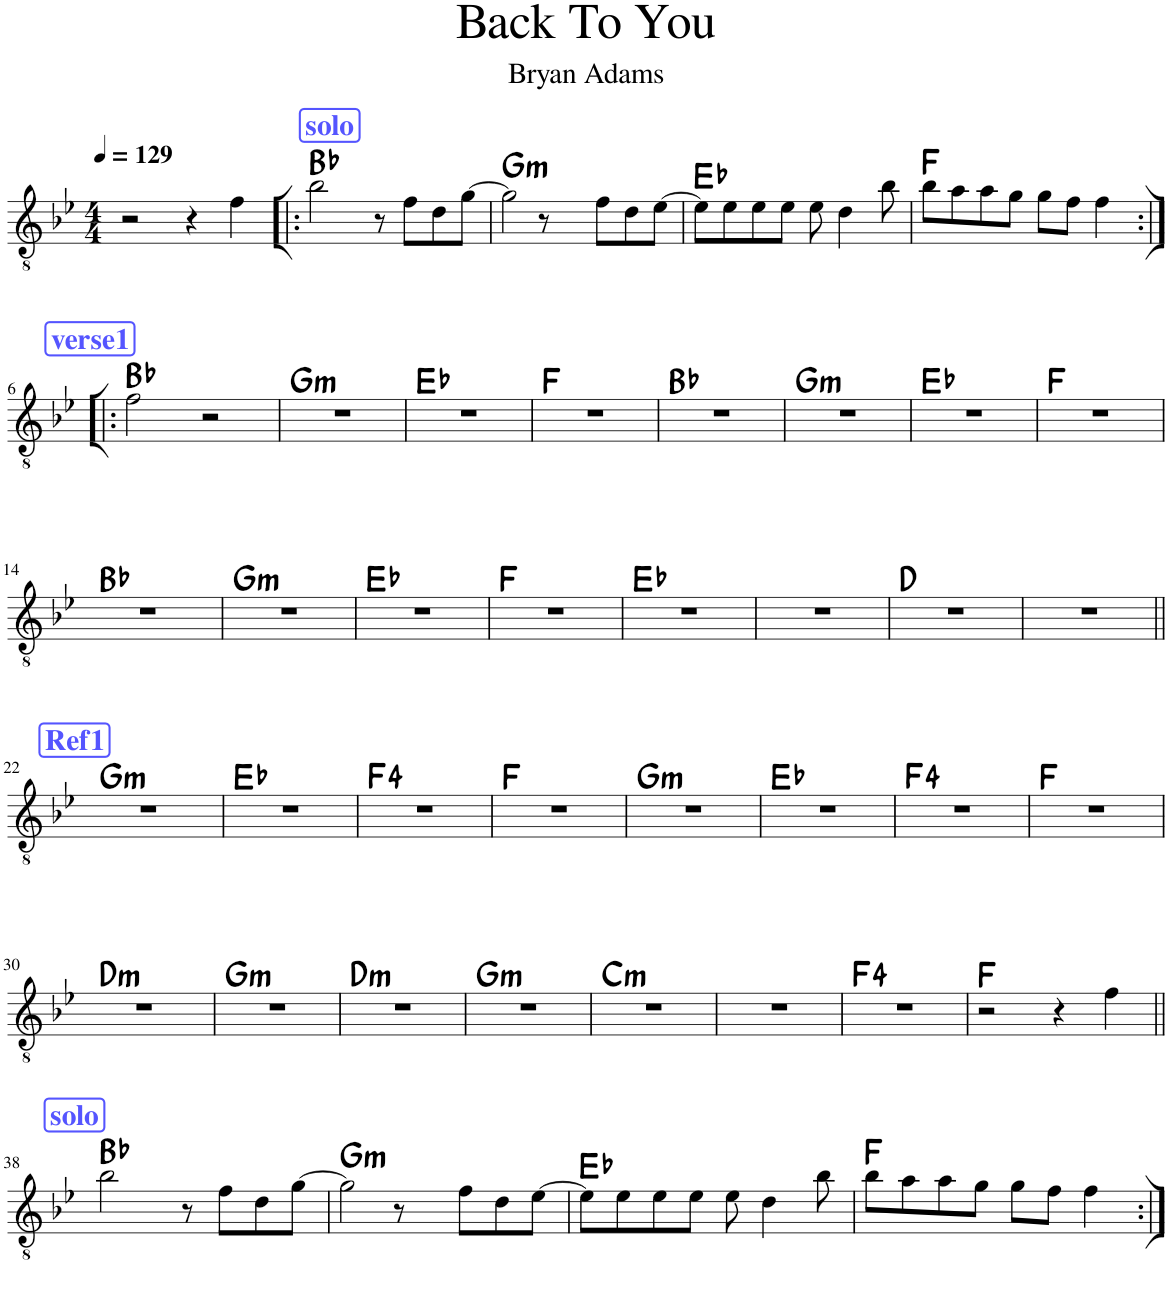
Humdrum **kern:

**kern	**harte
*part1	*part1
*staff1	*
*I"Classical Guitar	*
*I'Guit.	*
*clefGv2	*
*k[b-e-]	*
*M4/4	*
=1	=1
2r	.
4r	.
4f\	.
=2!|:	=2!|:
!!LO:REH:place=s1:a:B:cj:color=#5555FF:fs=14:t=solo
*MM129	*
2b-\	Bb:maj
8r	.
8f\L	.
8d\	.
[8g\J	.
=3	=3
!	!LO:H:kt=m
2g\]	G:min
8r	.
8f\L	.
8d\	.
[8e-\J	.
=4	=4
8e-\L]	Eb:maj
8e-\	.
8e-\	.
8e-\J	.
8e-\	.
4d\	.
8b-\	.
=5	=5
8b-\L	F:maj
8a\	.
8a\	.
8g\J	.
8g\L	.
8f\J	.
4f\	.
!!LO:LB:g=z
!!LO:REH:place=s1:a:B:cj:color=#5555FF:fs=14:t=verse1
=6:|!|:	=6:|!|:
2f\	Bb:maj
2r	.
=7	=7
!	!LO:H:kt=m
1r	G:min
=8	=8
1r	Eb:maj
=9	=9
1r	F:maj
=10	=10
1r	Bb:maj
=11	=11
!	!LO:H:kt=m
1r	G:min
=12	=12
1r	Eb:maj
=13	=13
1r	F:maj
!!LO:LB:g=z
=14	=14
1r	Bb:maj
=15	=15
!	!LO:H:kt=m
1r	G:min
=16	=16
1r	Eb:maj
=17	=17
1r	F:maj
=18	=18
1r	Eb:maj
=19	=19
1r	.
=20	=20
1r	D:maj
=21	=21
1r	.
!!LO:LB:g=z
!!LO:REH:place=s1:a:B:cj:color=#5555FF:fs=14:t=Ref1
=22||	=22||
!	!LO:H:kt=m
1r	G:min
=23	=23
1r	Eb:maj
=24	=24
1r	F:maj(4)
=25	=25
1r	F:maj
=26	=26
!	!LO:H:kt=m
1r	G:min
=27	=27
1r	Eb:maj
=28	=28
1r	F:maj(4)
=29	=29
1r	F:maj
!!LO:LB:g=z
=30	=30
!	!LO:H:kt=m
1r	D:min
=31	=31
!	!LO:H:kt=m
1r	G:min
=32	=32
!	!LO:H:kt=m
1r	D:min
=33	=33
!	!LO:H:kt=m
1r	G:min
=34	=34
!	!LO:H:kt=m
1r	C:min
=35	=35
1r	.
=36	=36
1r	F:maj(4)
=37	=37
2r	F:maj
4r	.
4f\	.
!!LO:LB:g=z
!!LO:REH:place=s1:a:B:cj:color=#5555FF:fs=14:t=solo
=38||	=38||
2b-\	Bb:maj
8r	.
8f\L	.
8d\	.
[8g\J	.
=39	=39
!	!LO:H:kt=m
2g\]	G:min
8r	.
8f\L	.
8d\	.
[8e-\J	.
=40	=40
8e-\L]	Eb:maj
8e-\	.
8e-\	.
8e-\J	.
8e-\	.
4d\	.
8b-\	.
=41	=41
8b-\L	F:maj
8a\	.
8a\	.
8g\J	.
8g\L	.
8f\J	.
4f\	.
=:|!	=:|!
*-	*-
